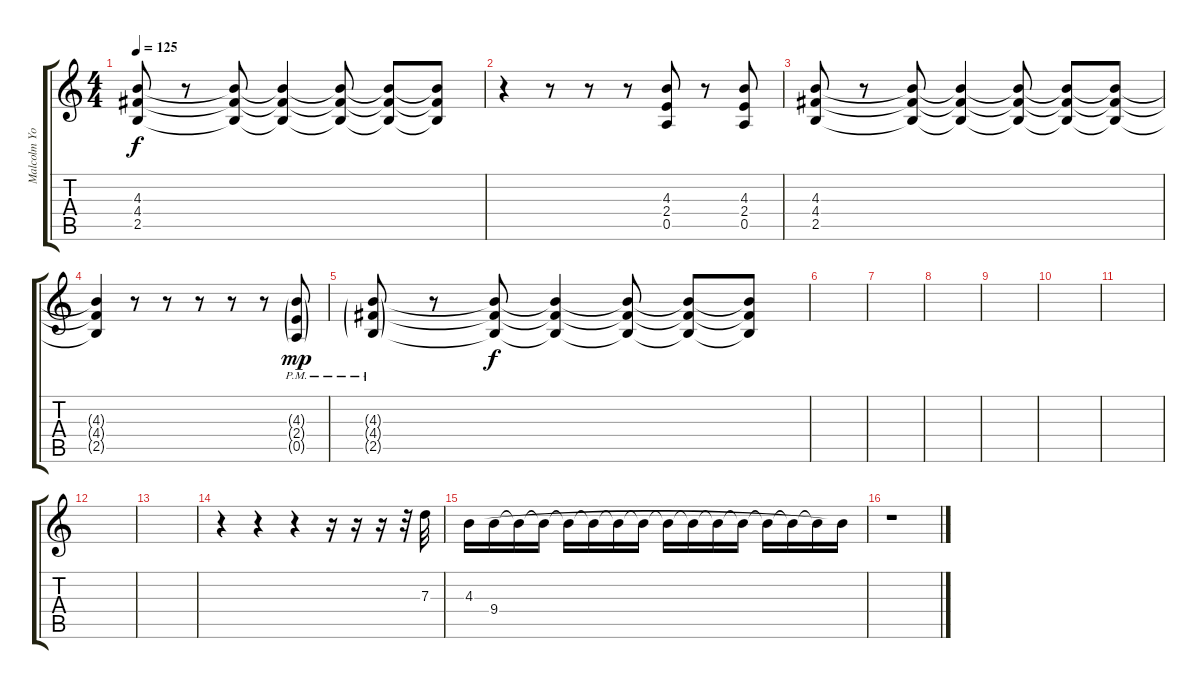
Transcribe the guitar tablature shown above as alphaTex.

\track ("Malcolm Young" "Malcolm Yo") {instrument overdrivenguitar}
\staff {score tabs}
\tuning (E4 B3 G3 D3 A2 E2) {hide}
\ts (4 4)
\tempo 125
\clef g2
\ks c
(4.3 4.4 2.5).8{dy f} r.8 (4.3{t} 4.4{t} 2.5{t}).8 (4.3{t} 4.4{t} 2.5{t}).4 (4.3{t} 4.4{t} 2.5{t}).8 (4.3{t} 4.4{t} 2.5{t}).8 (4.3{t} 4.4{t} 2.5{t}).8 |
r.4 r.8 r.8 r.8 (4.3 2.4 0.5).8 r.8 (4.3 2.4 0.5).8 |
(4.3 4.4 2.5).8 r.8 (4.3{t} 4.4{t} 2.5{t}).8 (4.3{t} 4.4{t} 2.5{t}).4 (4.3{t} 4.4{t} 2.5{t}).8 (4.3{t} 4.4{t} 2.5{t}).8 (4.3{t} 4.4{t} 2.5{t}).8 |
(4.3{t} 4.4{t} 2.5{t}).4 r.8 r.8 r.8 r.8 r.8 (4.3{g pm} 2.4{g} 0.5{g}).8{dy mp volume 10} |
(4.3{g pm} 4.4{g} 2.5{g}).8 r.8 (4.3{t} 4.4{t} 2.5{t}).8{dy f} (4.3{t} 4.4{t} 2.5{t}).4 (4.3{t} 4.4{t} 2.5{t}).8 (4.3{t} 4.4{t} 2.5{t}).8 (4.3{t} 4.4{t} 2.5{t}).8 |
|
|
|
|
|
|
|
|
r.4 r.4 r.4 r.16 r.16 r.16 r.32 7.3.32 |
4.3.16 9.4.16 9.4{t}.16 9.4{t}.16 9.4{t}.16 9.4{t}.16 9.4{t}.16 9.4{t}.16 9.4{t}.16 9.4{t}.16 9.4{t}.16 9.4{t}.16 9.4{t}.16 9.4{t}.16 9.4{t}.16 4.3{t}.16 |
r.1
